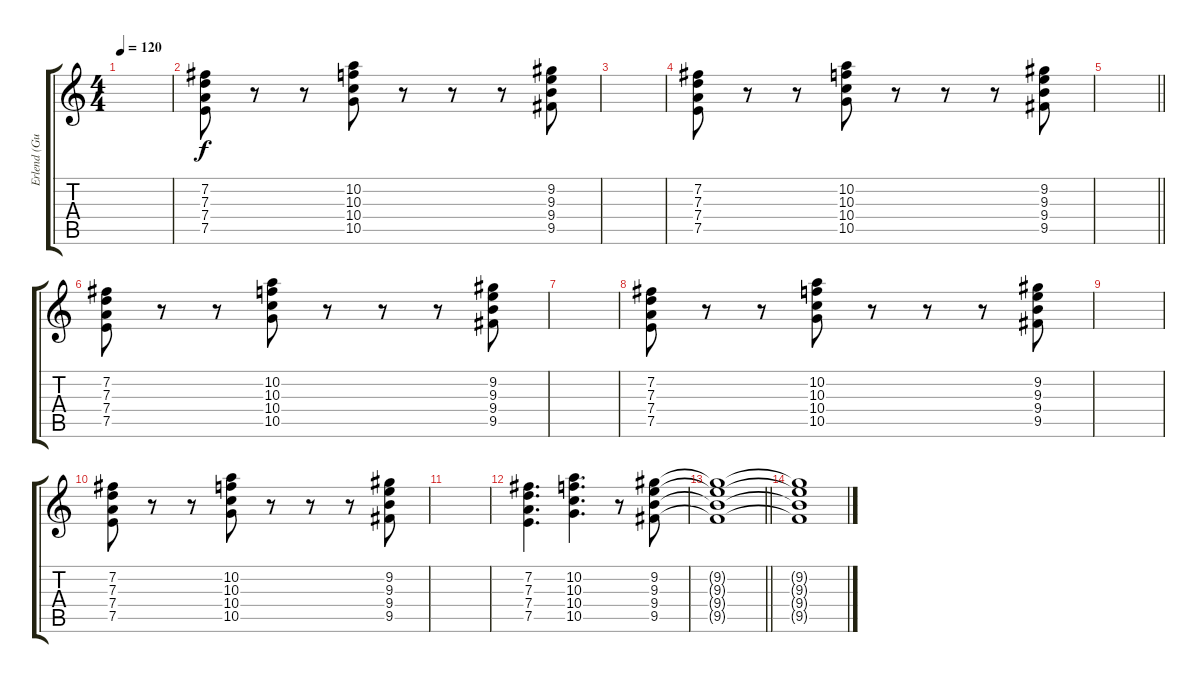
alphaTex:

\track ("Erlend (Guitar)" "Erlend (Gu") {instrument electricguitarjazz}
\staff {score tabs}
\tuning (E4 B3 G3 D3 A2 E2) {hide}
\ts (4 4)
\tempo 120
\clef g2
\ks c
|
(7.2 7.3 7.4 7.5).8 r.8 r.8 (10.2 10.3 10.4 10.5).8 r.8 r.8 r.8 (9.2 9.3 9.4 9.5).8 |
|
(7.2 7.3 7.4 7.5).8 r.8 r.8 (10.2 10.3 10.4 10.5).8 r.8 r.8 r.8 (9.2 9.3 9.4 9.5).8 |
\barLineRight lightlight
|
(7.2 7.3 7.4 7.5).8 r.8 r.8 (10.2 10.3 10.4 10.5).8 r.8 r.8 r.8 (9.2 9.3 9.4 9.5).8 |
|
(7.2 7.3 7.4 7.5).8 r.8 r.8 (10.2 10.3 10.4 10.5).8 r.8 r.8 r.8 (9.2 9.3 9.4 9.5).8 |
|
(7.2 7.3 7.4 7.5).8 r.8 r.8 (10.2 10.3 10.4 10.5).8 r.8 r.8 r.8 (9.2 9.3 9.4 9.5).8 |
|
(7.2 7.3 7.4 7.5).4{d} (10.2 10.3 10.4 10.5).4{d} r.8 (9.2 9.3 9.4 9.5).8 |
\barLineRight lightlight
(9.2{t} 9.3{t} 9.4{t} 9.5{t}).1 |
(9.2{t} 9.3{t} 9.4{t} 9.5{t}).1
